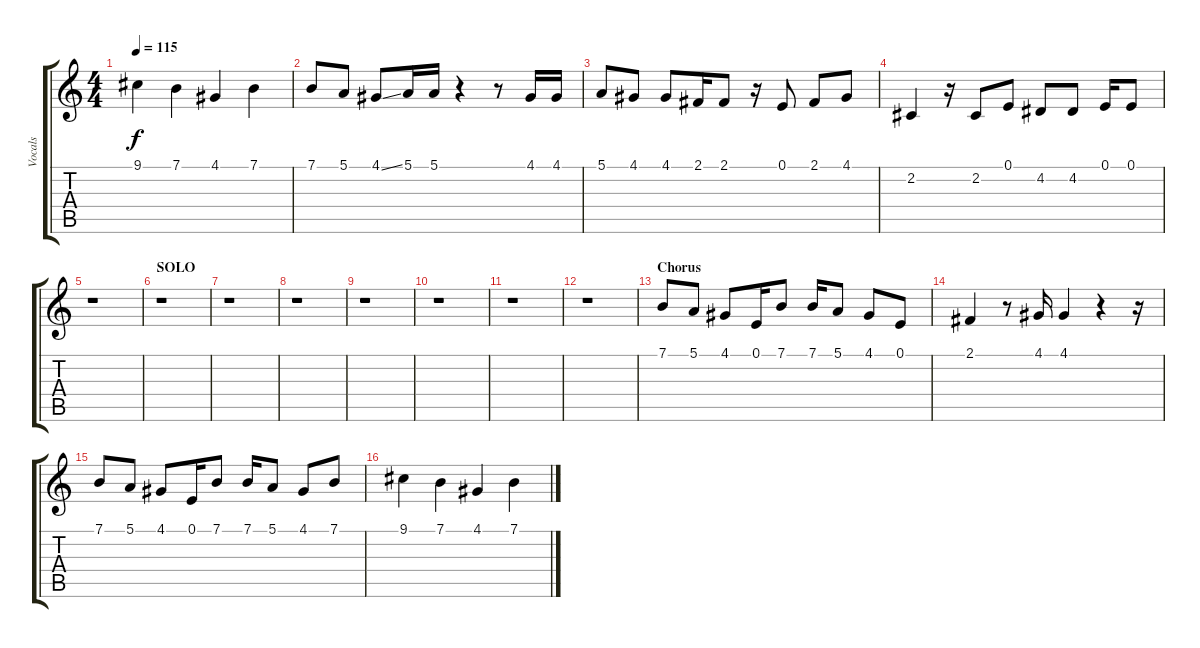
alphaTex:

\track ("Vocals" "Vocals") {instrument oboe}
\staff {score tabs}
\tuning (E4 B3 G3 D3 A2 E2) {hide}
\ts (4 4)
\tempo 115
\clef g2
\ks c
9.1.4{dy f} 7.1.4 4.1.4 7.1.4 |
7.1.8 5.1.8 4.1{ss}.8 5.1.16 5.1.16 r.4 r.8 4.1.16 4.1.16 |
5.1.8 4.1.8 4.1.8 2.1.16 2.1.8 r.16 0.1.8 2.1.8 4.1.8 |
2.2.4 r.16 2.2.8 0.1.8 4.2.8 4.2.8 0.1.16 0.1.8 |
r.1 |
\section ("" "SOLO")
r.1 |
r.1 |
r.1 |
r.1 |
r.1 |
r.1 |
r.1 |
\section ("" "Chorus")
7.1.8 5.1.8 4.1.8 0.1.16 7.1.8 7.1.16 5.1.8 4.1.8 0.1.8 |
2.1.4 r.8 4.1.16 4.1.4 r.4 r.16 |
7.1.8 5.1.8 4.1.8 0.1.16 7.1.8 7.1.16 5.1.8 4.1.8 7.1.8 |
9.1.4 7.1.4 4.1.4 7.1.4
